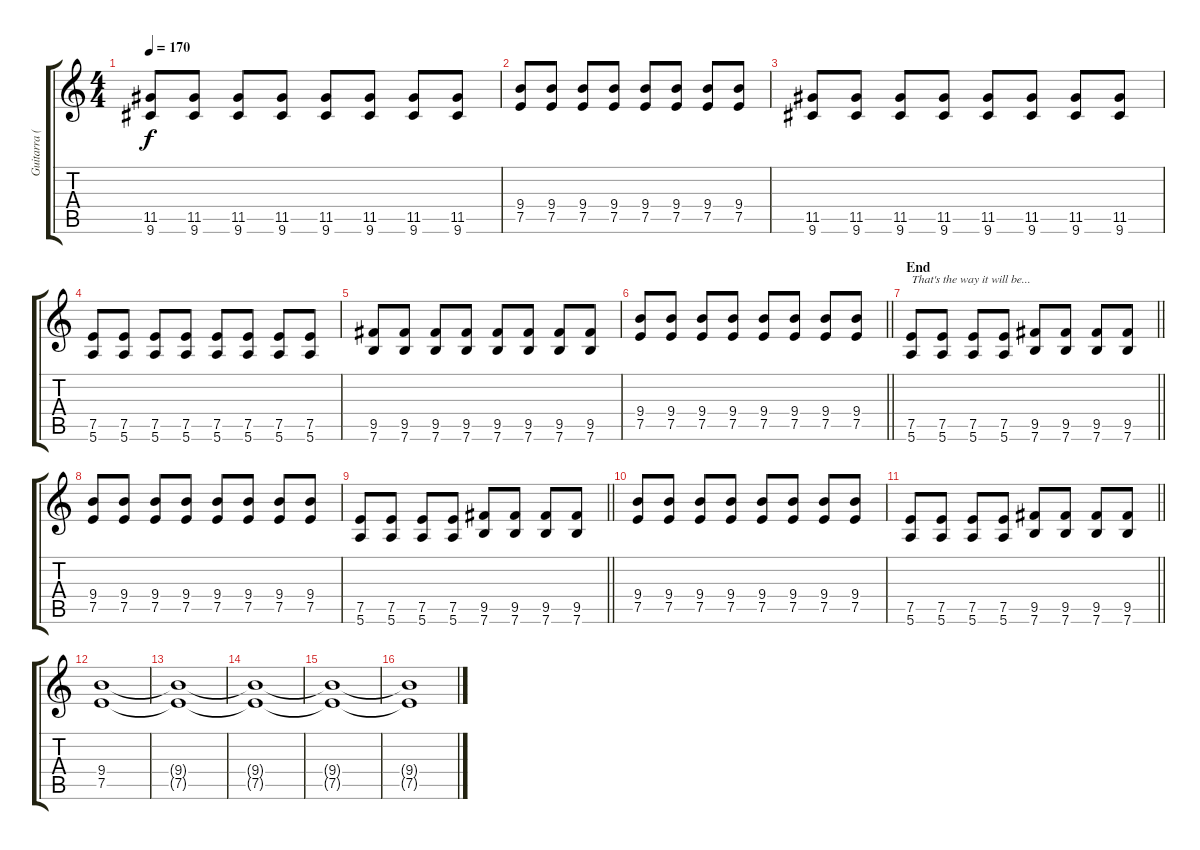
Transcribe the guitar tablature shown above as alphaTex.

\track ("Guitarra (Johnny)" "Guitarra (") {instrument overdrivenguitar}
\staff {score tabs}
\tuning (E4 B3 G3 D3 A2 E2) {hide}
\ts (4 4)
\tempo 170
\clef g2
\ks c
(11.5 9.6).8{dy f} (11.5 9.6).8 (11.5 9.6).8 (11.5 9.6).8 (11.5 9.6).8 (11.5 9.6).8 (11.5 9.6).8 (11.5 9.6).8 |
(9.4 7.5).8 (9.4 7.5).8 (9.4 7.5).8 (9.4 7.5).8 (9.4 7.5).8 (9.4 7.5).8 (9.4 7.5).8 (9.4 7.5).8 |
(11.5 9.6).8 (11.5 9.6).8 (11.5 9.6).8 (11.5 9.6).8 (11.5 9.6).8 (11.5 9.6).8 (11.5 9.6).8 (11.5 9.6).8 |
(7.5 5.6).8 (7.5 5.6).8 (7.5 5.6).8 (7.5 5.6).8 (7.5 5.6).8 (7.5 5.6).8 (7.5 5.6).8 (7.5 5.6).8 |
(9.5 7.6).8 (9.5 7.6).8 (9.5 7.6).8 (9.5 7.6).8 (9.5 7.6).8 (9.5 7.6).8 (9.5 7.6).8 (9.5 7.6).8 |
\barLineRight lightlight
(9.4 7.5).8 (9.4 7.5).8 (9.4 7.5).8 (9.4 7.5).8 (9.4 7.5).8 (9.4 7.5).8 (9.4 7.5).8 (9.4 7.5).8 |
\section ("" "End")
\barLineRight lightlight
(7.5 5.6).8{txt "That's the way it will be..."} (7.5 5.6).8 (7.5 5.6).8 (7.5 5.6).8 (9.5 7.6).8 (9.5 7.6).8 (9.5 7.6).8 (9.5 7.6).8 |
(9.4 7.5).8 (9.4 7.5).8 (9.4 7.5).8 (9.4 7.5).8 (9.4 7.5).8 (9.4 7.5).8 (9.4 7.5).8 (9.4 7.5).8 |
\barLineRight lightlight
(7.5 5.6).8 (7.5 5.6).8 (7.5 5.6).8 (7.5 5.6).8 (9.5 7.6).8 (9.5 7.6).8 (9.5 7.6).8 (9.5 7.6).8 |
(9.4 7.5).8 (9.4 7.5).8 (9.4 7.5).8 (9.4 7.5).8 (9.4 7.5).8 (9.4 7.5).8 (9.4 7.5).8 (9.4 7.5).8 |
\barLineRight lightlight
(7.5 5.6).8 (7.5 5.6).8 (7.5 5.6).8 (7.5 5.6).8 (9.5 7.6).8 (9.5 7.6).8 (9.5 7.6).8 (9.5 7.6).8 |
(9.4 7.5).1 |
(9.4{t} 7.5{t}).1 |
(9.4{t} 7.5{t}).1 |
(9.4{t} 7.5{t}).1 |
(9.4{t} 7.5{t}).1
